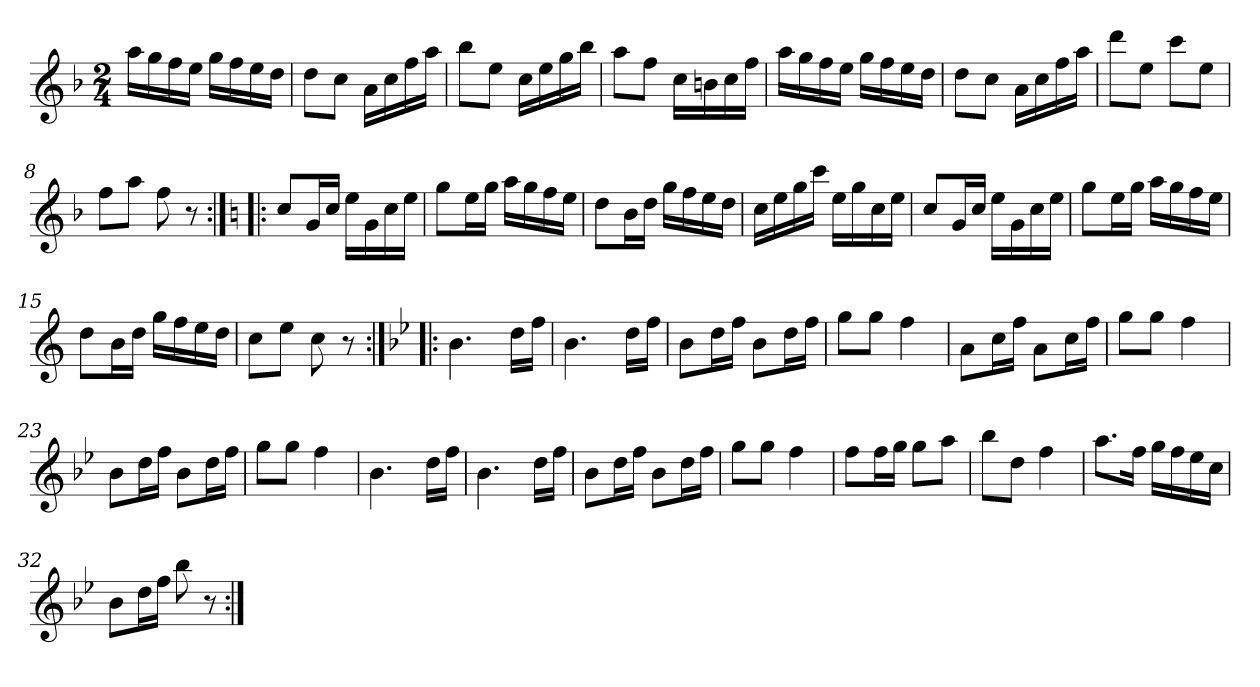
**kern
*part1
*staff1
*clefG2
*k[b-]
*F:
*M2/4
=1
16aa\LL
16gg\
16ff\
16ee\JJ
16gg\LL
16ff\
16ee\
16dd\JJ
=2
8dd\L
8cc\J
16a\LL
16cc\
16ff\
16aa\JJ
=3
8bb-\L
8ee\J
16cc\LL
16ee\
16gg\
16bb-\JJ
=4
8aa\L
8ff\J
16cc\LL
16bn\
16cc\
16ff\JJ
=5
16aa\LL
16gg\
16ff\
16ee\JJ
16gg\LL
16ff\
16ee\
16dd\JJ
=6
8dd\L
8cc\J
16a\LL
16cc\
16ff\
16aa\JJ
=7
8ddd\L
8ee\J
8ccc\L
8ee\J
!!LO:LB:g=z
=8
8ff\L
8aa\J
8ff\
8r
=9:|!|:
*k[]
*C:
8cc/L
16g/L
16cc/JJ
16ee\LL
16g\
16cc\
16ee\JJ
=10
8gg\L
16ee\L
16gg\JJ
16aa\LL
16gg\
16ff\
16ee\JJ
=11
8dd\L
16b\L
16dd\JJ
16gg\LL
16ff\
16ee\
16dd\JJ
=12
16cc\LL
16ee\
16gg\
16ccc\JJ
16ee\LL
16gg\
16cc\
16ee\JJ
=13
8cc/L
16g/L
16cc/JJ
16ee\LL
16g\
16cc\
16ee\JJ
!!LO:LB:g=z
=14
8gg\L
16ee\L
16gg\JJ
16aa\LL
16gg\
16ff\
16ee\JJ
=15
8dd\L
16b\L
16dd\JJ
16gg\LL
16ff\
16ee\
16dd\JJ
=16
8cc\L
8ee\J
8cc\
8r
=17:|!|:
*k[b-e-]
*B-:
4.b-\
16dd\LL
16ff\JJ
=18
4.b-\
16dd\LL
16ff\JJ
=19
8b-\L
16dd\L
16ff\JJ
8b-\L
16dd\L
16ff\JJ
=20
8gg\L
8gg\J
4ff\
=21
8a\L
16cc\L
16ff\JJ
8a\L
16cc\L
16ff\JJ
=22
8gg\L
8gg\J
4ff\
!!LO:LB:g=z
=23
8b-\L
16dd\L
16ff\JJ
8b-\L
16dd\L
16ff\JJ
=24
8gg\L
8gg\J
4ff\
=25
4.b-\
16dd\LL
16ff\JJ
=26
4.b-\
16dd\LL
16ff\JJ
=27
8b-\L
16dd\L
16ff\JJ
8b-\L
16dd\L
16ff\JJ
=28
8gg\L
8gg\J
4ff\
=29
8ff\L
16ff\L
16gg\JJ
8gg\L
8aa\J
=30
8bb-\L
8dd\J
4ff\
=31
8.aa\L
16ff\Jk
16gg\LL
16ff\
16ee-\
16cc\JJ
=32
8b-\L
16dd\L
16ff\JJ
8bb-\
8r
=:|!
*-
